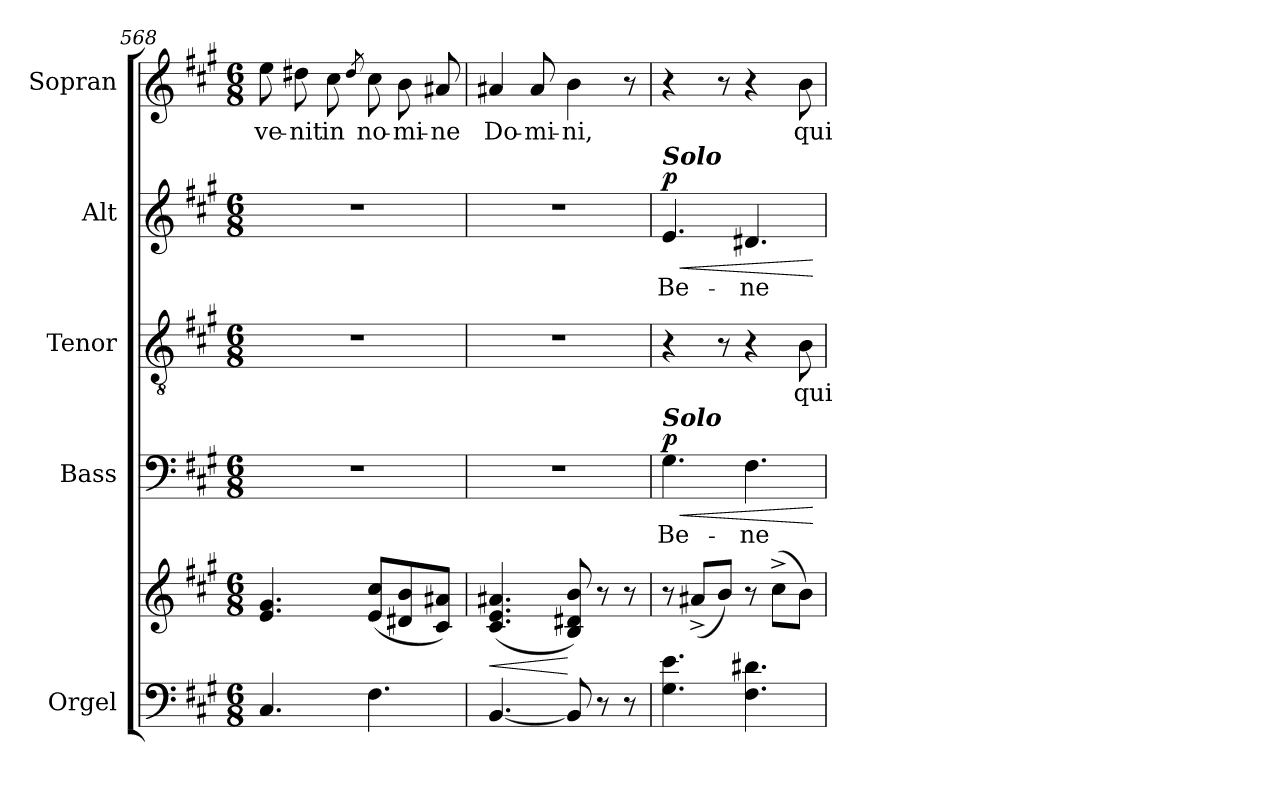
**kern	**kern	**dynam	**kern	**text	**dynam	**kern	**text	**kern	**text	**dynam	**kern	**text
*part5	*part5	*part5	*part4	*part4	*part4	*part3	*part3	*part2	*part2	*part2	*part1	*part1
*staff6	*staff5	*staff5/6	*staff4	*staff4	*staff4	*staff3	*staff3	*staff2	*staff2	*staff2	*staff1	*staff1
*I"Orgel	*	*	*I"Bass	*	*	*I"Tenor	*	*I"Alt	*	*	*I"Sopran	*
*I'Org.	*	*	*I'B.	*	*	*I'T.	*	*I'A.	*	*	*I'S.	*
!!LO:LB:g=z
*clefF4	*clefG2	*	*clefF4	*	*	*clefGv2	*	*clefG2	*	*	*clefG2	*
*k[f#c#g#]	*k[f#c#g#]	*	*k[f#c#g#]	*	*	*k[f#c#g#]	*	*k[f#c#g#]	*	*	*k[f#c#g#]	*
*A:	*A:	*	*A:	*	*	*A:	*	*A:	*	*	*A:	*
*M6/8	*M6/8	*	*M6/8	*	*	*M6/8	*	*M6/8	*	*	*M6/8	*
=568	=568	=568	=568	=568	=568	=568	=568	=568	=568	=568	=568	=568
!	!	!	!	!	!	!	!	!	!	!	!	!LO:LY:b
4.C#/	4.e/ 4.g#/	.	2.r	.	.	2.r	.	2.r	.	.	8ee\	ve-
!	!	!	!	!	!	!	!	!	!	!	!	!LO:LY:b
.	.	.	.	.	.	.	.	.	.	.	8dd#X\	-nit
!	!	!	!	!	!	!	!	!	!	!	!	!LO:LY:b
.	.	.	.	.	.	.	.	.	.	.	8cc#\	in
.	.	.	.	.	.	.	.	.	.	.	8qdd#/	.
!	!	!	!	!	!	!	!	!	!	!	!	!LO:LY:b
4.F#\	(<8e/ 8cc#/L	.	.	.	.	.	.	.	.	.	8cc#\	no-
!	!	!	!	!	!	!	!	!	!	!	!	!LO:LY:b
.	8d#X/ 8b/	.	.	.	.	.	.	.	.	.	8b\	-mi-
!	!	!	!	!	!	!	!	!	!	!	!	!LO:LY:b
.	8c#/ 8a#X/J)	.	.	.	.	.	.	.	.	.	8a#X/	-ne
=569	=569	=569	=569	=569	=569	=569	=569	=569	=569	=569	=569	=569
!	!	!LO:HP:b	!	!	!	!	!	!	!	!	!	!
!	!	!LO:HP:n=1:b	!	!	!	!	!	!	!	!	!	!LO:LY:b
[4.BB/	(<4.c#/ 4.e/ 4.a#X/	< >	2.r	.	.	2.r	.	2.r	.	.	4a#X/	Do-
!	!	!	!	!	!	!	!	!	!	!	!	!LO:LY:b
.	.	.	.	.	.	.	.	.	.	.	8a#/	-mi-
!	!	!	!	!	!	!	!	!	!	!	!	!LO:LY:b
8BB/]	8B/ 8d#X/ 8b/)	[	.	.	.	.	.	.	.	.	4b\	-ni,
8r	8r	]	.	.	.	.	.	.	.	.	.	.
8r	8r	.	.	.	.	.	.	.	.	.	8r	.
=570	=570	=570	=570	=570	=570	=570	=570	=570	=570	=570	=570	=570
!	!	!	!	!	!	!	!	!LO:TX:a:Bi:t=Solo	!	!	!	!
!	!	!	!LO:TX:a:Bi:t=Solo	!	!	!	!	!	!	!	!	!
!	!	!	!	!LO:LY:b	!LO:HP:b	!	!	!	!LO:LY:b	!LO:HP:b	!	!
!	!	!	!	!	!LO:DY:n=1:a	!	!	!	!	!LO:DY:n=1:a	!	!
4.G#\ 4.e\	8r	.	4.G#\	Be-	< p	4r	.	4.e/	Be-	< p	4r	.
.	(<8a#X^</L	.	.	.	.	.	.	.	.	.	.	.
.	8b/J)	.	.	.	.	8r	.	.	.	.	8r	.
!	!	!	!	!LO:LY:b	!	!	!	!	!LO:LY:b	!	!	!
4.F#\ 4.d#X\	8r	.	4.F#\	-ne-	.	4r	.	4.d#X/	-ne-	.	4r	.
.	(>8cc#^>\L	.	.	.	.	.	.	.	.	.	.	.
!	!	!	!	!	!	!	!LO:LY:b	!	!	!	!	!LO:LY:b
.	8b\J)	.	.	.	.	8B\	qui	.	.	.	8b\	qui
.	.	.	.	.	[	.	.	.	.	[	.	.
=	=	=	=	=	=	=	=	=	=	=	=	=
*-	*-	*-	*-	*-	*-	*-	*-	*-	*-	*-	*-	*-
